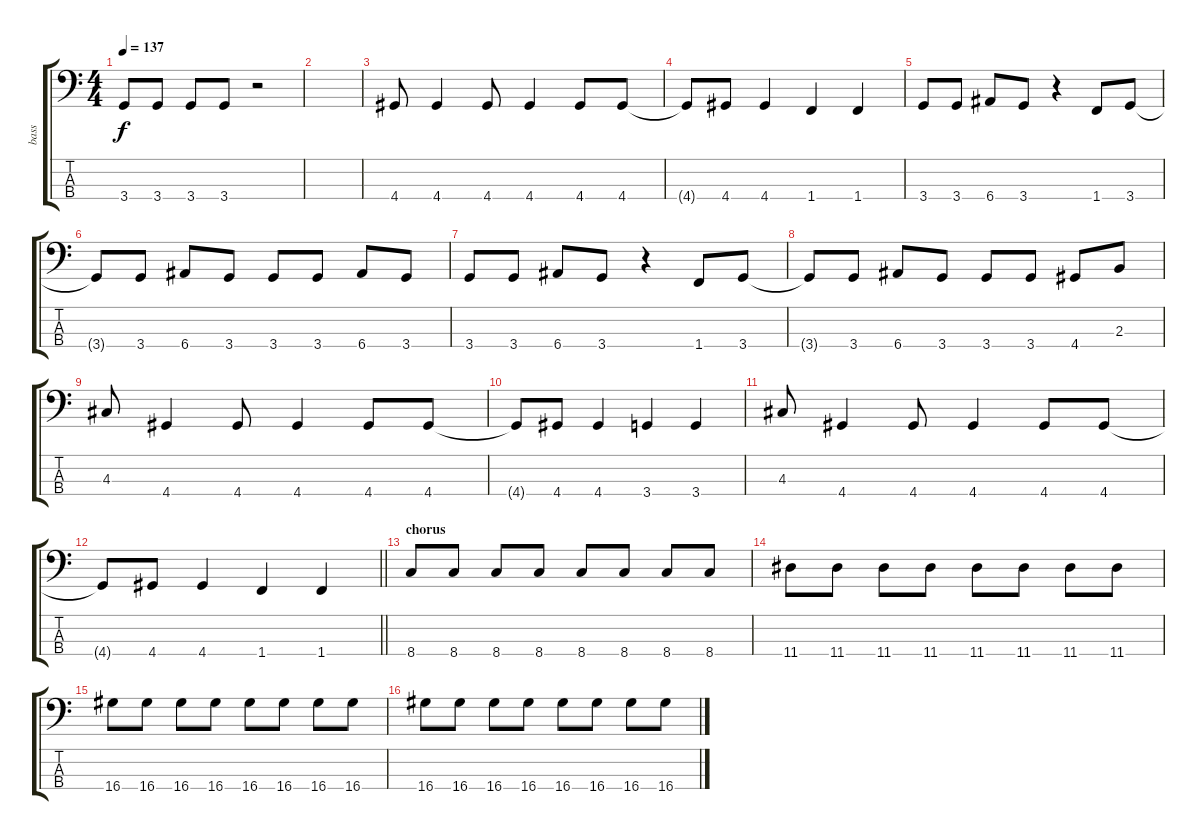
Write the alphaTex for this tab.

\track ("bass" "bass") {instrument electricbassfinger}
\staff {score tabs}
\tuning (G2 D2 A1 E1) {hide}
\ts (4 4)
\tempo 137
\clef f4
\ks c
3.4.8{dy f} 3.4.8 3.4.8 3.4.8 r.2 |
|
4.4.8 4.4.4 4.4.8 4.4.4 4.4.8 4.4.8 |
4.4{t}.8 4.4.8 4.4.4 1.4.4 1.4.4 |
3.4.8 3.4.8 6.4.8 3.4.8 r.4 1.4.8 3.4.8 |
3.4{t}.8 3.4.8 6.4.8 3.4.8 3.4.8 3.4.8 6.4.8 3.4.8 |
3.4.8 3.4.8 6.4.8 3.4.8 r.4 1.4.8 3.4.8 |
3.4{t}.8 3.4.8 6.4.8 3.4.8 3.4.8 3.4.8 4.4.8 2.3.8 |
4.3.8 4.4.4 4.4.8 4.4.4 4.4.8 4.4.8 |
4.4{t}.8 4.4.8 4.4.4 3.4.4 3.4.4 |
4.3.8 4.4.4 4.4.8 4.4.4 4.4.8 4.4.8 |
\barLineRight lightlight
4.4{t}.8 4.4.8 4.4.4 1.4.4 1.4.4 |
\section ("" "chorus")
8.4.8 8.4.8 8.4.8 8.4.8 8.4.8 8.4.8 8.4.8 8.4.8 |
11.4.8 11.4.8 11.4.8 11.4.8 11.4.8 11.4.8 11.4.8 11.4.8 |
16.4.8 16.4.8 16.4.8 16.4.8 16.4.8 16.4.8 16.4.8 16.4.8 |
16.4.8 16.4.8 16.4.8 16.4.8 16.4.8 16.4.8 16.4.8 16.4.8
